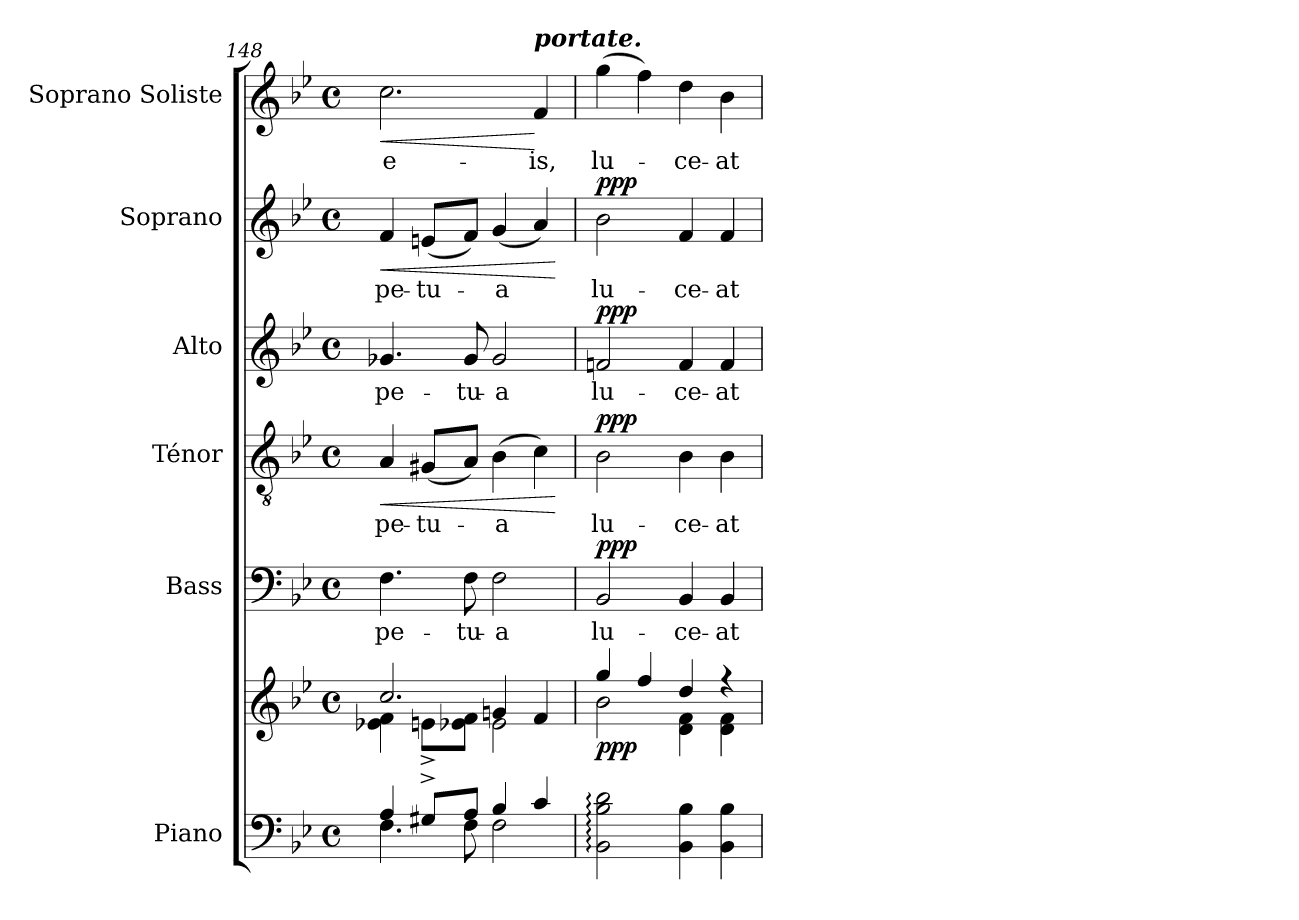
**kern	**kern	**dynam	**kern	**text	**dynam	**kern	**text	**dynam	**kern	**text	**dynam	**kern	**text	**dynam	**kern	**text	**dynam
*part6	*part6	*part6	*part5	*part5	*part5	*part4	*part4	*part4	*part3	*part3	*part3	*part2	*part2	*part2	*part1	*part1	*part1
*staff7	*staff6	*staff6/7	*staff5	*staff5	*staff5	*staff4	*staff4	*staff4	*staff3	*staff3	*staff3	*staff2	*staff2	*staff2	*staff1	*staff1	*staff1
*I"Piano	*	*	*I"Bass	*	*	*I"Ténor	*	*	*I"Alto	*	*	*I"Soprano	*	*	*I"Soprano Soliste	*	*
*I'Pno.	*	*	*I'B.	*	*	*I'T.	*	*	*I'A.	*	*	*I'S.	*	*	*	*	*
*clefF4	*clefG2	*	*clefF4	*	*	*clefGv2	*	*	*clefG2	*	*	*clefG2	*	*	*clefG2	*	*
*	*	*	*	*	*	*	*	*	*ITrd2c3	*	*	*	*	*	*	*	*
*k[b-e-]	*k[b-e-]	*	*k[b-e-]	*	*	*k[b-e-]	*	*	*k[f#]	*	*	*k[b-e-]	*	*	*k[b-e-]	*	*
*M4/4	*M4/4	*	*M4/4	*	*	*M4/4	*	*	*M4/4	*	*	*M4/4	*	*	*M4/4	*	*
*met(c)	*met(c)	*	*met(c)	*	*	*met(c)	*	*	*met(c)	*	*	*met(c)	*	*	*met(c)	*	*
=148	=148	=148	=148	=148	=148	=148	=148	=148	=148	=148	=148	=148	=148	=148	=148	=148	=148
*^	*^	*	*	*	*	*	*	*	*	*	*	*	*	*	*	*	*
*	*	*	*^	*	*	*	*	*	*	*	*	*	*	*	*	*	*	*	*
!	!	!	!	!	!	!	!	!	!	!	!LO:HP:b	!	!	!	!	!	!LO:HP:b	!	!	!LO:HP:b
4A/	4.F\	2.cc/	4e-X\ 4f\	2ryy	.	4.F\	-pe-	.	4A/	-pe-	<	4.e-Xi/	-pe-	.	4f/	-pe-	<	2.cc\	e-	<
8G#X^/L	.	.	8en^\L	.	.	.	.	.	(8G#X/L	-tu-	.	.	.	.	(8en/L	-tu-	.	.	.	.
8A/J	8F\	.	8e-X\ 8f\J	.	.	8F\	-tu-	.	8A/J)	.	.	8e-i/	-tu-	.	8f/J)	.	.	.	.	.
4B-/	2F\	.	2e-\	4gn/	.	2F\	-a	.	(4B-\	-a	.	2e-i/	-a	.	(4g/	-a	.	.	.	.
!	!	!	!	!	!	!	!	!	!	!	!	!	!	!	!	!	!	!LO:TX:a:Bi:t=portate.	!	!
4c/	.	4f/	.	4ryy	.	.	.	.	4c\)	.	.	.	.	.	4a/)	.	.	4f/	-is,	[
*v	*v	*	*	*	*	*	*	*	*	*	*	*	*	*	*	*	*	*	*	*
*	*v	*v	*v	*	*	*	*	*	*	*	*	*	*	*	*	*	*	*	*
.	.	.	.	.	.	.	.	[	.	.	.	.	.	[	.	.	.
=149	=149	=149	=149	=149	=149	=149	=149	=149	=149	=149	=149	=149	=149	=149	=149	=149	=149
*	*^	*	*	*	*	*	*	*	*	*	*	*	*	*	*	*	*
!	!	!	!LO:DY:b	!	!	!LO:DY:a	!	!	!LO:DY:a	!	!	!LO:DY:a	!	!	!LO:DY:a	!	!	!
2BB-\: 2B-\: 2d\:	4gg/	2b-\	ppp	2BB-/	lu-	ppp	2B-\	lu-	ppp	2dni/	lu-	ppp	2b-\	lu-	ppp	(4gg\	lu-	.
.	4ff/	.	.	.	.	.	.	.	.	.	.	.	.	.	.	4ff\)	.	.
4BB-\ 4B-\	4dd/	4d\ 4f\	.	4BB-/	-ce-	.	4B-\	-ce-	.	4di/	-ce-	.	4f/	-ce-	.	4dd\	-ce-	.
4BB-\ 4B-\	4r	4d\ 4f\	.	4BB-/	-at	.	4B-\	-at	.	4di/	-at	.	4f/	-at	.	4b-\	-at	.
*	*v	*v	*	*	*	*	*	*	*	*	*	*	*	*	*	*	*	*
=	=	=	=	=	=	=	=	=	=	=	=	=	=	=	=	=	=
*-	*-	*-	*-	*-	*-	*-	*-	*-	*-	*-	*-	*-	*-	*-	*-	*-	*-
